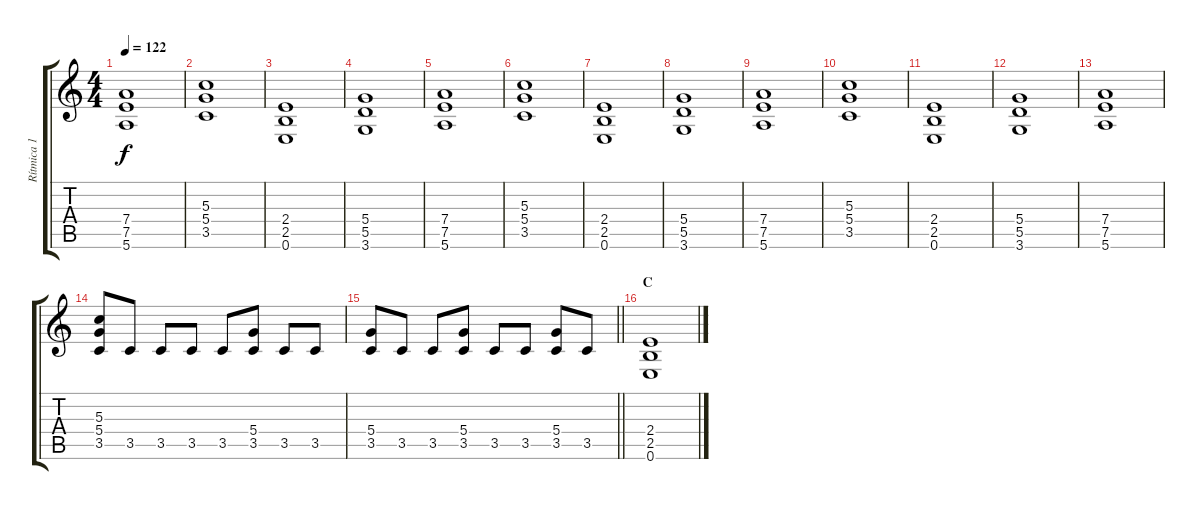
\track ("Rítmica 1" "Rítmica 1") {instrument distortionguitar}
\staff {score tabs}
\tuning (E4 B3 G3 D3 A2 E2) {hide}
\ts (4 4)
\tempo 122
\clef g2
\ks c
(7.4 7.5 5.6).1{dy f} |
(5.3 5.4 3.5).1 |
(2.4 2.5 0.6).1 |
(5.4 5.5 3.6).1 |
(7.4 7.5 5.6).1 |
(5.3 5.4 3.5).1 |
(2.4 2.5 0.6).1 |
(5.4 5.5 3.6).1 |
(7.4 7.5 5.6).1 |
(5.3 5.4 3.5).1 |
(2.4 2.5 0.6).1 |
(5.4 5.5 3.6).1 |
(7.4 7.5 5.6).1 |
(5.3 5.4 3.5).8 3.5.8 3.5.8 3.5.8 3.5.8 (5.4 3.5).8 3.5.8 3.5.8 |
\barLineRight lightlight
(5.4 3.5).8 3.5.8 3.5.8 (5.4 3.5).8 3.5.8 3.5.8 (5.4 3.5).8 3.5.8 |
\section ("" "C")
(2.4 2.5 0.6).1
